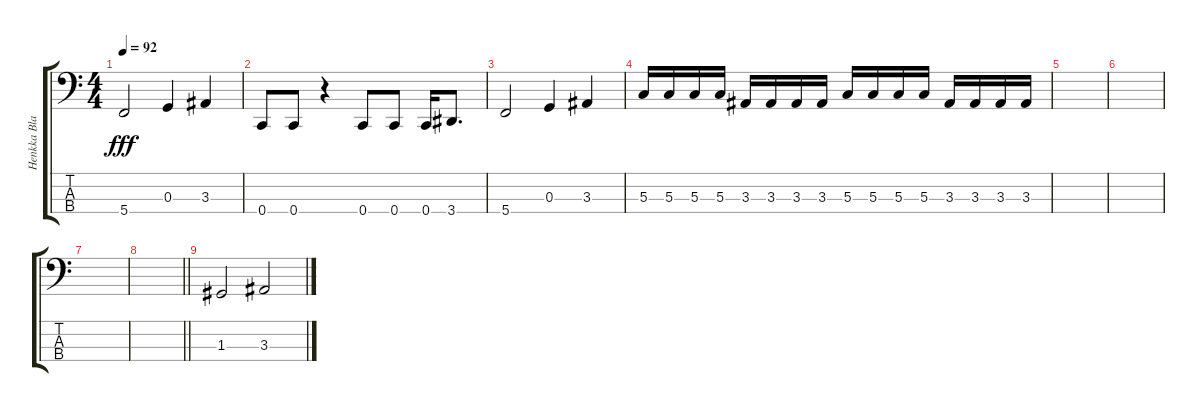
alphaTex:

\track ("Henkka Blacksmith" "Henkka Bla") {instrument electricbassfinger}
\staff {score tabs}
\tuning (F2 C2 G1 C1) {hide}
\ts (4 4)
\section ("" "")
\tempo 92
\clef f4
\ks c
5.4.2{dy fff instrument electricbassfinger} 0.3.4 3.3.4 |
0.4.8 0.4.8 r.4 0.4.8 0.4.8 0.4.16 3.4.8{d} |
5.4.2 0.3.4 3.3.4 |
5.3.16 5.3.16 5.3.16 5.3.16 3.3.16 3.3.16 3.3.16 3.3.16 5.3.16 5.3.16 5.3.16 5.3.16 3.3.16 3.3.16 3.3.16 3.3.16 |
|
|
|
\barLineRight lightlight
|
\section ("" "")
1.3.2 3.3.2
